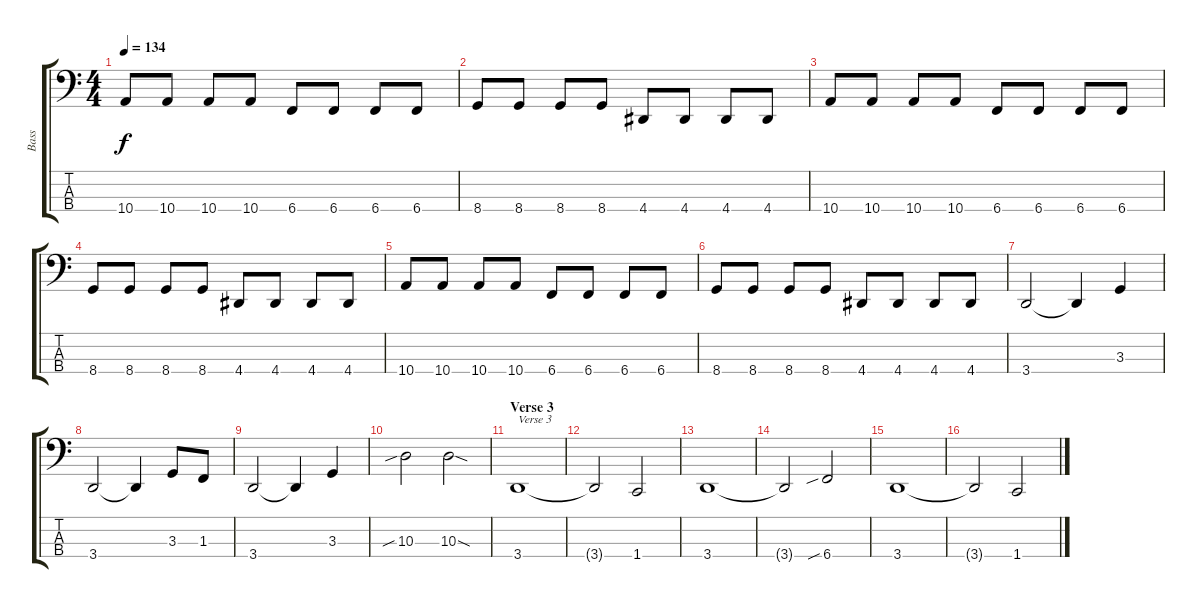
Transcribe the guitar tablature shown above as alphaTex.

\track ("Bass" "Bass") {instrument electricbassfinger}
\staff {score tabs}
\tuning (D2 A1 E1 B0) {hide}
\ts (4 4)
\tempo 134
\clef f4
\ks c
10.4.8{dy f} 10.4.8 10.4.8 10.4.8 6.4.8 6.4.8 6.4.8 6.4.8 |
8.4.8 8.4.8 8.4.8 8.4.8 4.4.8 4.4.8 4.4.8 4.4.8 |
10.4.8 10.4.8 10.4.8 10.4.8 6.4.8 6.4.8 6.4.8 6.4.8 |
8.4.8 8.4.8 8.4.8 8.4.8 4.4.8 4.4.8 4.4.8 4.4.8 |
10.4.8 10.4.8 10.4.8 10.4.8 6.4.8 6.4.8 6.4.8 6.4.8 |
8.4.8 8.4.8 8.4.8 8.4.8 4.4.8 4.4.8 4.4.8 4.4.8 |
3.4.2 3.4{t}.4 3.3.4 |
3.4.2 3.4{t}.4 3.3.8 1.3.8 |
3.4.2 3.4{t}.4 3.3.4 |
10.3{sib}.2 10.3{sod}.2 |
\section ("" "Verse 3")
3.4.1{txt "Verse 3"} |
3.4{t}.2 1.4.2 |
3.4.1 |
3.4{t}.2 6.4{sib}.2 |
3.4.1 |
3.4{t}.2 1.4.2
